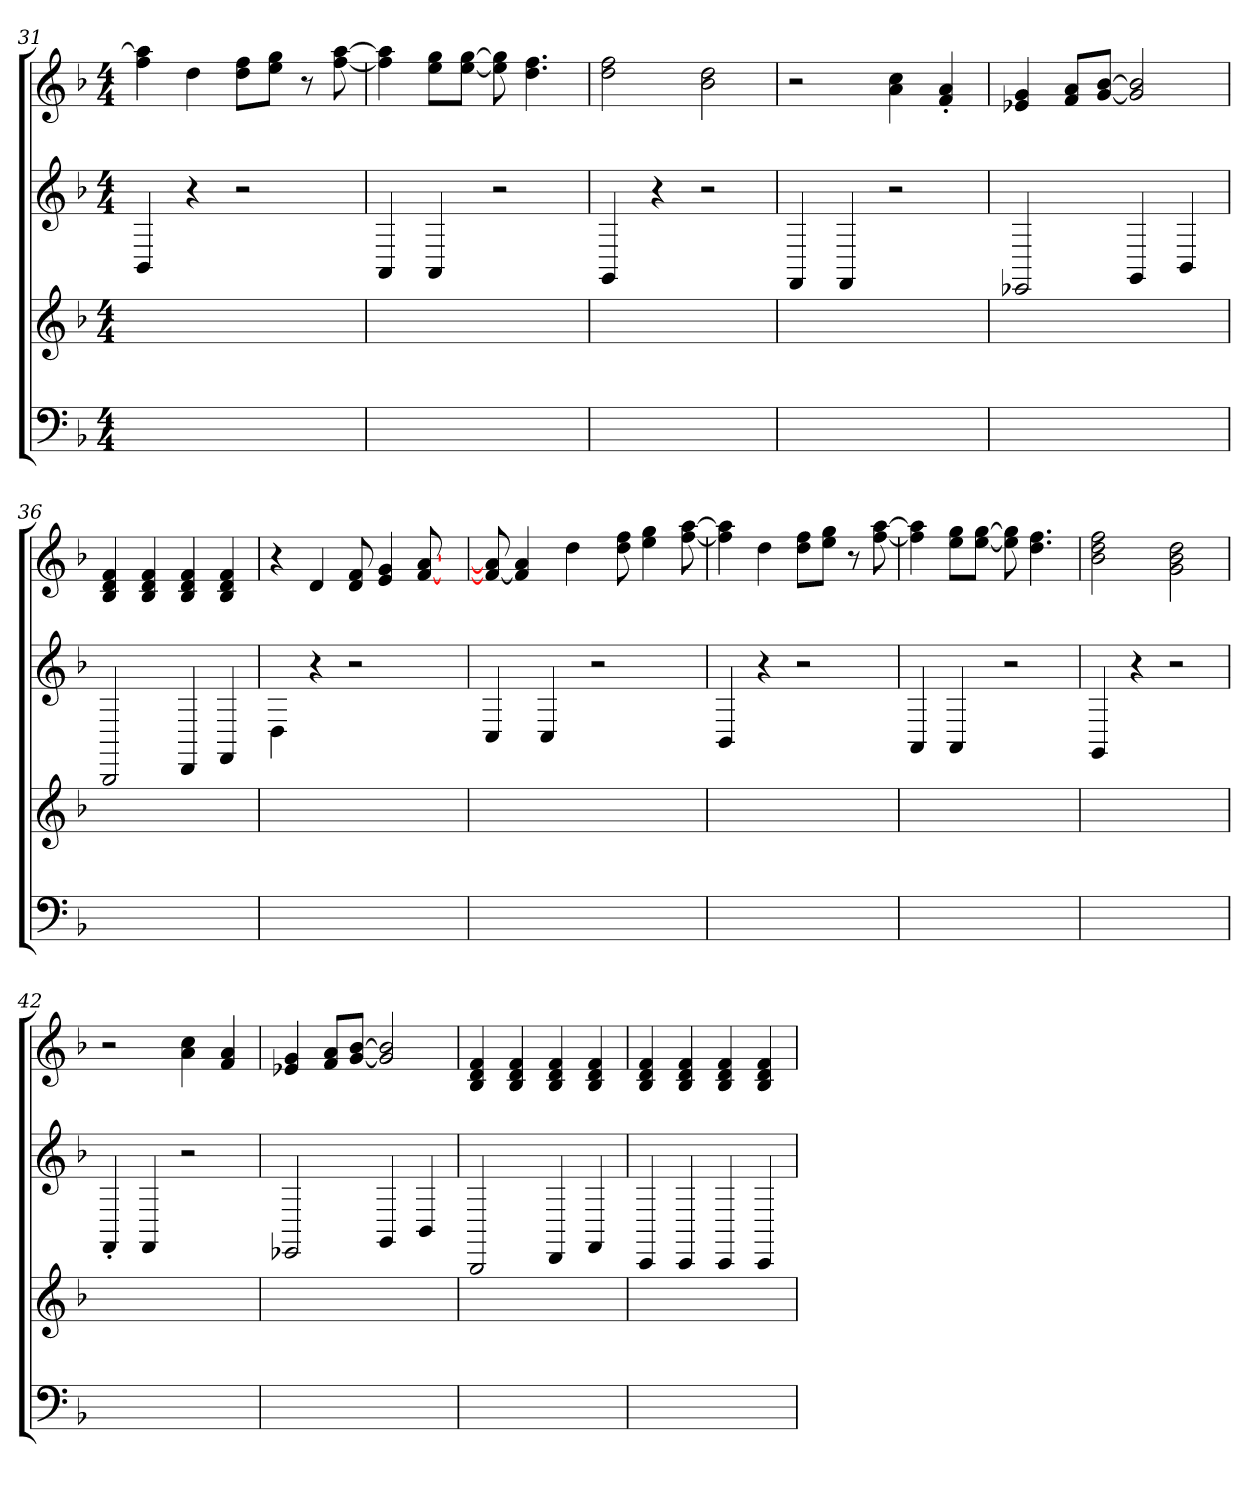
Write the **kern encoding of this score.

**kern	**kern	**kern	**kern
*part4	*part3	*part2	*part1
*staff4	*staff3	*staff2	*staff1
!!LO:LB:g=z
*clefF4	*clefG2	*clefG2	*clefG2
*k[b-]	*k[b-]	*k[b-]	*k[b-]
*M4/4	*M4/4	*M4/4	*M4/4
=31	=31	=31	=31
1ryy	2ryy	4BB-/	4ff\ 4aa]\
.	.	4r	4dd\
.	2ryy	2r	8dd\ 8ff\L
.	.	.	8ee\ 8gg\J
.	.	.	8r
.	.	.	[8ff\ [8aa\
=32	=32	=32	=32
1ryy	2ryy	4AA/	4ff]\ 4aa]\
.	.	4AA/	8ee\ 8gg\L
.	.	.	[8ee\ [8gg\J
.	2ryy	2r	8ee]\ 8gg]\
.	.	.	4.dd\ 4.ff\
!!LO:LB:g=z
=33	=33	=33	=33
1ryy	2ryy	4GG/	2dd\ 2ff\
.	.	4r	.
.	2ryy	2r	2b-\ 2dd\
=34	=34	=34	=34
1ryy	2ryy	4FF/	2r
.	.	4FF/	.
.	2ryy	2r	4a\ 4cc\
.	.	.	4f'/ 4a'/
!!LO:PB:g=z
=35	=35	=35	=35
1ryy	2ryy	2EE-X/	4e-X/ 4g/
.	.	.	8f/ 8a/L
.	.	.	[8g/ [8b-/J
.	2ryy	4GG/	2g]/ 2b-]/
.	.	4BB-/	.
=36	=36	=36	=36
1ryy	1ryy	2BBB-/	4B-/ 4d/ 4f/
.	.	.	4B-/ 4d/ 4f/
.	.	4DD/	4B-/ 4d/ 4f/
.	.	4FF/	4B-/ 4d/ 4f/
!!LO:LB:g=z
=37	=37	=37	=37
1ryy	2ryy	4D\	4r
.	.	4r	4d/
.	2ryy	2r	8d/ 8f/
.	.	.	4e/ 4g/
.	.	.	[8f/ [8a/
8ryy	8ryy	8ryy	8ryy
=38	=38	=38	=38
1ryy	2ryy	4C/	8f_/ 8a]/
.	.	.	4f]/ 4a/
.	.	4C/	.
.	.	.	4dd\
.	2ryy	2r	.
.	.	.	8dd\ 8ff\
.	.	.	4ee\ 4gg\
8ryy	8ryy	8ryy	[8ff\ [8aa\
!!LO:PB:g=z
=39	=39	=39	=39
1ryy	2ryy	4BB-/	4ff]\ 4aa]\
.	.	4r	4dd\
.	2ryy	2r	8dd\ 8ff\L
.	.	.	8ee\ 8gg\J
.	.	.	8r
.	.	.	[8ff\ [8aa\
=40	=40	=40	=40
1ryy	2ryy	4AA/	4ff]\ 4aa]\
.	.	4AA/	8ee\ 8gg\L
.	.	.	[8ee\ [8gg\J
.	2ryy	2r	8ee]\ 8gg]\
.	.	.	4.dd\ 4.ff\
!!LO:LB:g=z
=41	=41	=41	=41
1ryy	2ryy	4GG/	2b-\ 2dd\ 2ff\
.	.	4r	.
.	2ryy	2r	2g\ 2b-\ 2dd\
=42	=42	=42	=42
1ryy	2ryy	4FF'/	2r
.	.	4FF/	.
.	2ryy	2r	4a\ 4cc\
.	.	.	4f/ 4a/
!!LO:LB:g=z
=43	=43	=43	=43
1ryy	2ryy	2EE-X/	4e-X/ 4g/
.	.	.	8f/ 8a/L
.	.	.	[8g/ [8b-/J
.	2ryy	4GG/	2g]/ 2b-]/
.	.	4BB-/	.
=44	=44	=44	=44
1ryy	2ryy	2BBB-/	4B-/ 4d/ 4f/
.	.	.	4B-/ 4d/ 4f/
.	2ryy	4DD/	4B-/ 4d/ 4f/
.	.	4FF/	4B-/ 4d/ 4f/
=45	=45	=45	=45
1ryy	2ryy	4CC/	4B-/ 4d/ 4f/
.	.	4CC/	4B-/ 4d/ 4f/
.	2ryy	4CC/	4B-/ 4d/ 4f/
.	.	4CC/	4B-/ 4d/ 4f/
=	=	=	=
*-	*-	*-	*-
